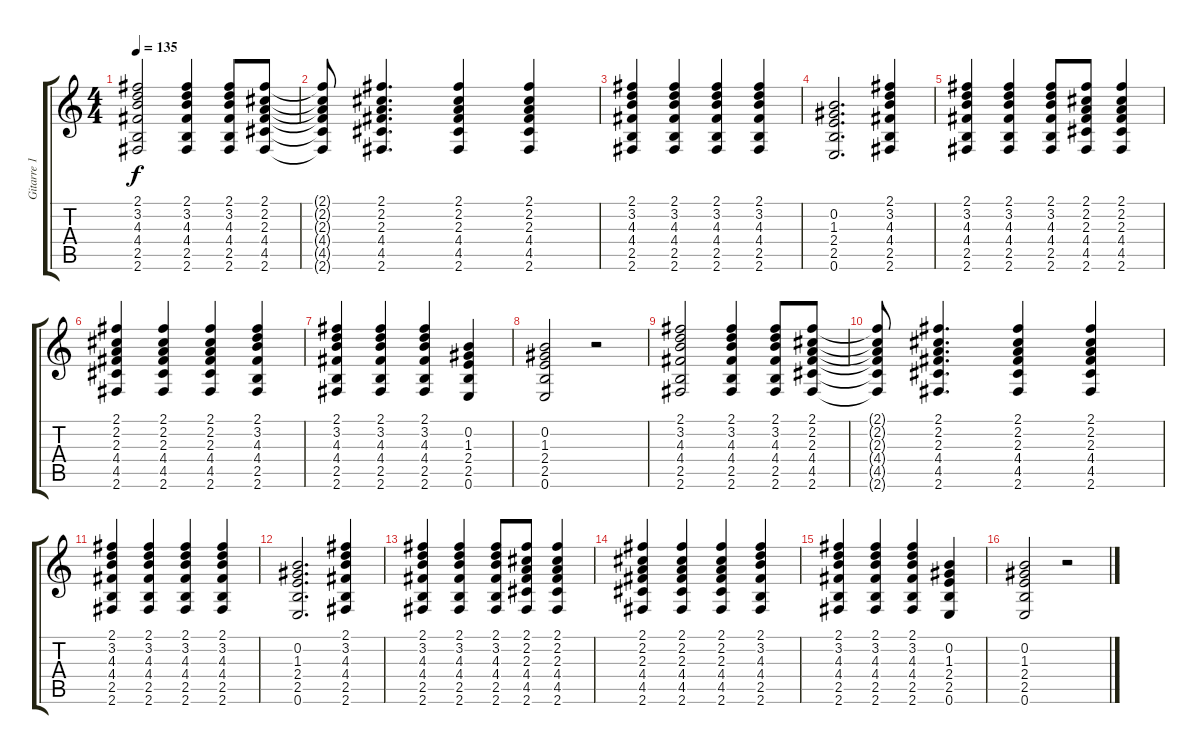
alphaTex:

\track ("Gitarre 1 " "Gitarre 1 ") {instrument electricguitarclean}
\staff {score tabs}
\tuning (E4 B3 G3 D3 A2 E2) {hide}
\ts (4 4)
\tempo 135
\clef g2
\ks c
(2.1 3.2 4.3 4.4 2.5 2.6).2{dy f} (2.1 3.2 4.3 4.4 2.5 2.6).4 (2.1 3.2 4.3 4.4 2.5 2.6).8 (2.1 2.2 2.3 4.4 4.5 2.6).8 |
(2.1{t} 2.2{t} 2.3{t} 4.4{t} 4.5{t} 2.6{t}).8 (2.1 2.2 2.3 4.4 4.5 2.6).4{d} (2.1 2.2 2.3 4.4 4.5 2.6).4 (2.1 2.2 2.3 4.4 4.5 2.6).4 |
(2.1 3.2 4.3 4.4 2.5 2.6).4 (2.1 3.2 4.3 4.4 2.5 2.6).4 (2.1 3.2 4.3 4.4 2.5 2.6).4 (2.1 3.2 4.3 4.4 2.5 2.6).4 |
(0.2 1.3 2.4 2.5 0.6).2{d} (2.1 3.2 4.3 4.4 2.5 2.6).4 |
(2.1 3.2 4.3 4.4 2.5 2.6).4 (2.1 3.2 4.3 4.4 2.5 2.6).4 (2.1 3.2 4.3 4.4 2.5 2.6).8 (2.1 2.2 2.3 4.4 4.5 2.6).8 (2.1 2.2 2.3 4.4 4.5 2.6).4 |
(2.1 2.2 2.3 4.4 4.5 2.6).4 (2.1 2.2 2.3 4.4 4.5 2.6).4 (2.1 2.2 2.3 4.4 4.5 2.6).4 (2.1 3.2 4.3 4.4 2.5 2.6).4 |
(2.1 3.2 4.3 4.4 2.5 2.6).4 (2.1 3.2 4.3 4.4 2.5 2.6).4 (2.1 3.2 4.3 4.4 2.5 2.6).4 (0.2 1.3 2.4 2.5 0.6).4 |
(0.2 1.3 2.4 2.5 0.6).2 r.2 |
(2.1 3.2 4.3 4.4 2.5 2.6).2 (2.1 3.2 4.3 4.4 2.5 2.6).4 (2.1 3.2 4.3 4.4 2.5 2.6).8 (2.1 2.2 2.3 4.4 4.5 2.6).8 |
(2.1{t} 2.2{t} 2.3{t} 4.4{t} 4.5{t} 2.6{t}).8 (2.1 2.2 2.3 4.4 4.5 2.6).4{d} (2.1 2.2 2.3 4.4 4.5 2.6).4 (2.1 2.2 2.3 4.4 4.5 2.6).4 |
(2.1 3.2 4.3 4.4 2.5 2.6).4 (2.1 3.2 4.3 4.4 2.5 2.6).4 (2.1 3.2 4.3 4.4 2.5 2.6).4 (2.1 3.2 4.3 4.4 2.5 2.6).4 |
(0.2 1.3 2.4 2.5 0.6).2{d} (2.1 3.2 4.3 4.4 2.5 2.6).4 |
(2.1 3.2 4.3 4.4 2.5 2.6).4 (2.1 3.2 4.3 4.4 2.5 2.6).4 (2.1 3.2 4.3 4.4 2.5 2.6).8 (2.1 2.2 2.3 4.4 4.5 2.6).8 (2.1 2.2 2.3 4.4 4.5 2.6).4 |
(2.1 2.2 2.3 4.4 4.5 2.6).4 (2.1 2.2 2.3 4.4 4.5 2.6).4 (2.1 2.2 2.3 4.4 4.5 2.6).4 (2.1 3.2 4.3 4.4 2.5 2.6).4 |
(2.1 3.2 4.3 4.4 2.5 2.6).4 (2.1 3.2 4.3 4.4 2.5 2.6).4 (2.1 3.2 4.3 4.4 2.5 2.6).4 (0.2 1.3 2.4 2.5 0.6).4 |
(0.2 1.3 2.4 2.5 0.6).2 r.2
